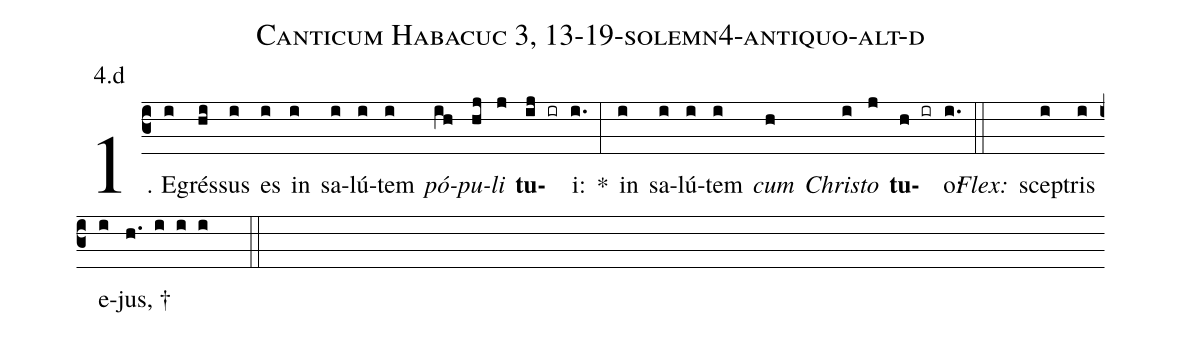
name: Canticum Habacuc 3, 13-19-solemn4-antiquo-alt-d;
annotation: 4.d;
%%
(c3)1. E(i)grés(hi)sus(i) es(i) in(i) sa(i)lú(i)tem(i) <i>pó</i>(ih)<i>pu</i>(hj)<i>li</i>(j) <b>tu</b>(ij ir)i:(i.) *(:) in(i) sa(i)lú(i)tem(i) <i>cum</i>(h) <i>Chris</i>(i)<i>to</i>(j) <b>tu</b>(h ir)o:(i.) (::)
<i>Flex:</i>()  scep(i)tris(i) e(i)jus, †(h. i i i  ::)
